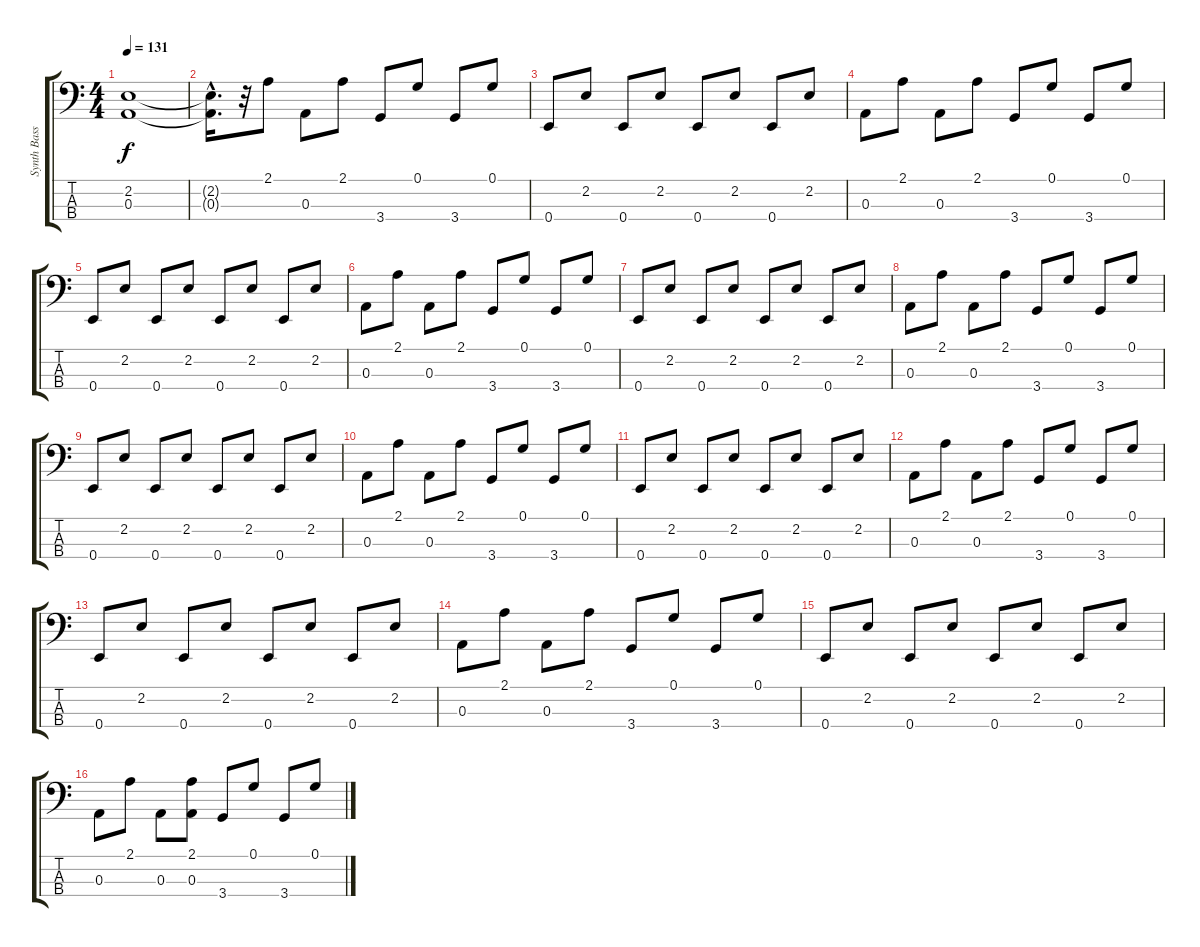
\track ("Synth Bass 1" "Synth Bass") {instrument electricbassfinger}
\staff {score tabs}
\tuning (G2 D2 A1 E1) {hide}
\ts (4 4)
\tempo 131
\clef f4
\ks c
(2.2 0.3).1{dy f instrument electricbassfinger} |
(2.2{hac t} 0.3{t}).16{d} r.32 2.1.8 0.3.8 2.1.8 3.4.8 0.1.8 3.4.8 0.1.8 |
0.4.8 2.2.8 0.4.8 2.2.8 0.4.8 2.2.8 0.4.8 2.2.8 |
0.3.8 2.1.8 0.3.8 2.1.8 3.4.8 0.1.8 3.4.8 0.1.8 |
0.4.8 2.2.8 0.4.8 2.2.8 0.4.8 2.2.8 0.4.8 2.2.8 |
0.3.8 2.1.8 0.3.8 2.1.8 3.4.8 0.1.8 3.4.8 0.1.8 |
0.4.8 2.2.8 0.4.8 2.2.8 0.4.8 2.2.8 0.4.8 2.2.8 |
0.3.8 2.1.8 0.3.8 2.1.8 3.4.8 0.1.8 3.4.8 0.1.8 |
0.4.8 2.2.8 0.4.8 2.2.8 0.4.8 2.2.8 0.4.8 2.2.8 |
0.3.8 2.1.8 0.3.8 2.1.8 3.4.8 0.1.8 3.4.8 0.1.8 |
0.4.8 2.2.8 0.4.8 2.2.8 0.4.8 2.2.8 0.4.8 2.2.8 |
0.3.8 2.1.8 0.3.8 2.1.8 3.4.8 0.1.8 3.4.8 0.1.8 |
0.4.8 2.2.8 0.4.8 2.2.8 0.4.8 2.2.8 0.4.8 2.2.8 |
0.3.8 2.1.8 0.3.8 2.1.8 3.4.8 0.1.8 3.4.8 0.1.8 |
0.4.8 2.2.8 0.4.8 2.2.8 0.4.8 2.2.8 0.4.8 2.2.8 |
0.3.8 2.1.8 0.3.8 (2.1 0.3).8 3.4.8 0.1.8 3.4.8 0.1.8
